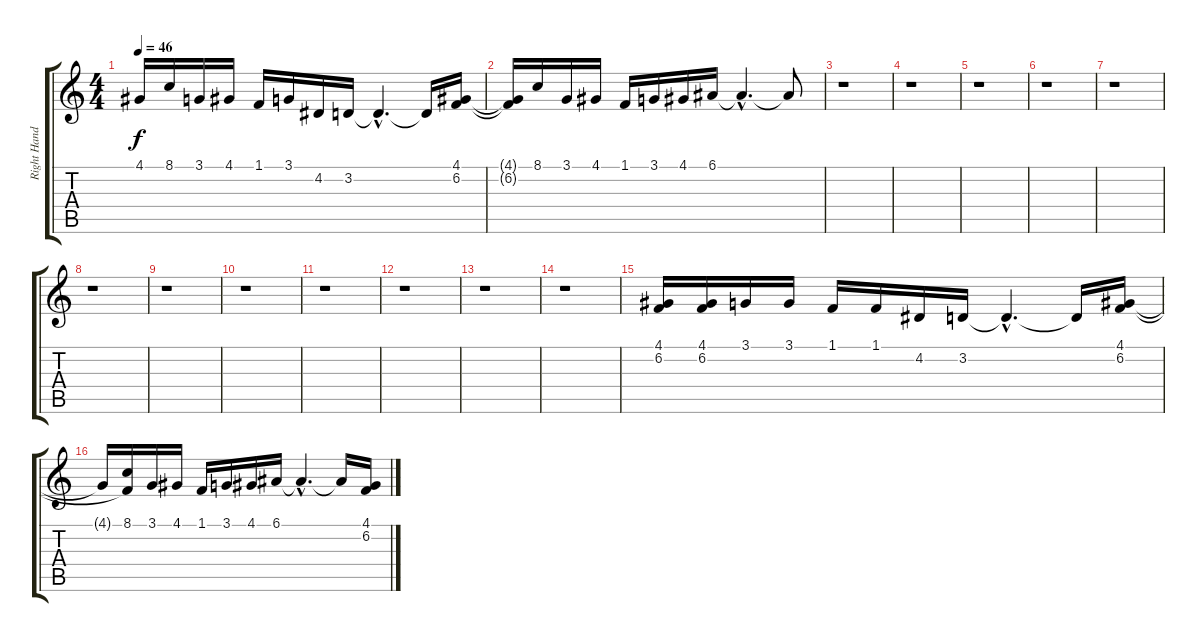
\track ("Right Hand Piano" "Right Hand") {instrument acousticgrandpiano}
\staff {score tabs}
\tuning (E4 B3 G3 D3 A2 E2) {hide}
\ts (4 4)
\tempo 46
\clef g2
\ks c
4.1.16{dy f instrument acousticgrandpiano} 8.1.16 3.1.16 4.1.16 1.1.16 3.1.16 4.2.16 3.2.16 3.2{hac t}.4{d} 3.2{t}.16 (4.1 6.2).16 |
(4.1{t} 6.2{t}).16 8.1.16 3.1.16 4.1.16 1.1.16 3.1.16 4.1.16 6.1.16 6.1{hac t}.4{d} 6.1{t}.8 |
r.1 |
r.1 |
r.1 |
r.1 |
r.1 |
r.1 |
r.1 |
r.1 |
r.1 |
r.1 |
r.1 |
r.1 |
(4.1 6.2).16 (4.1 6.2).16 3.1.16 3.1.16 1.1.16 1.1.16 4.2.16 3.2.16 3.2{hac t}.4{d} 3.2{t}.16 (4.1 6.2).16 |
4.1{t}.16 (8.1 6.2{t}).16 3.1.16 4.1.16 1.1.16 3.1.16 4.1.16 6.1.16 6.1{hac t}.4{d} 6.1{t}.16 (4.1 6.2).16
